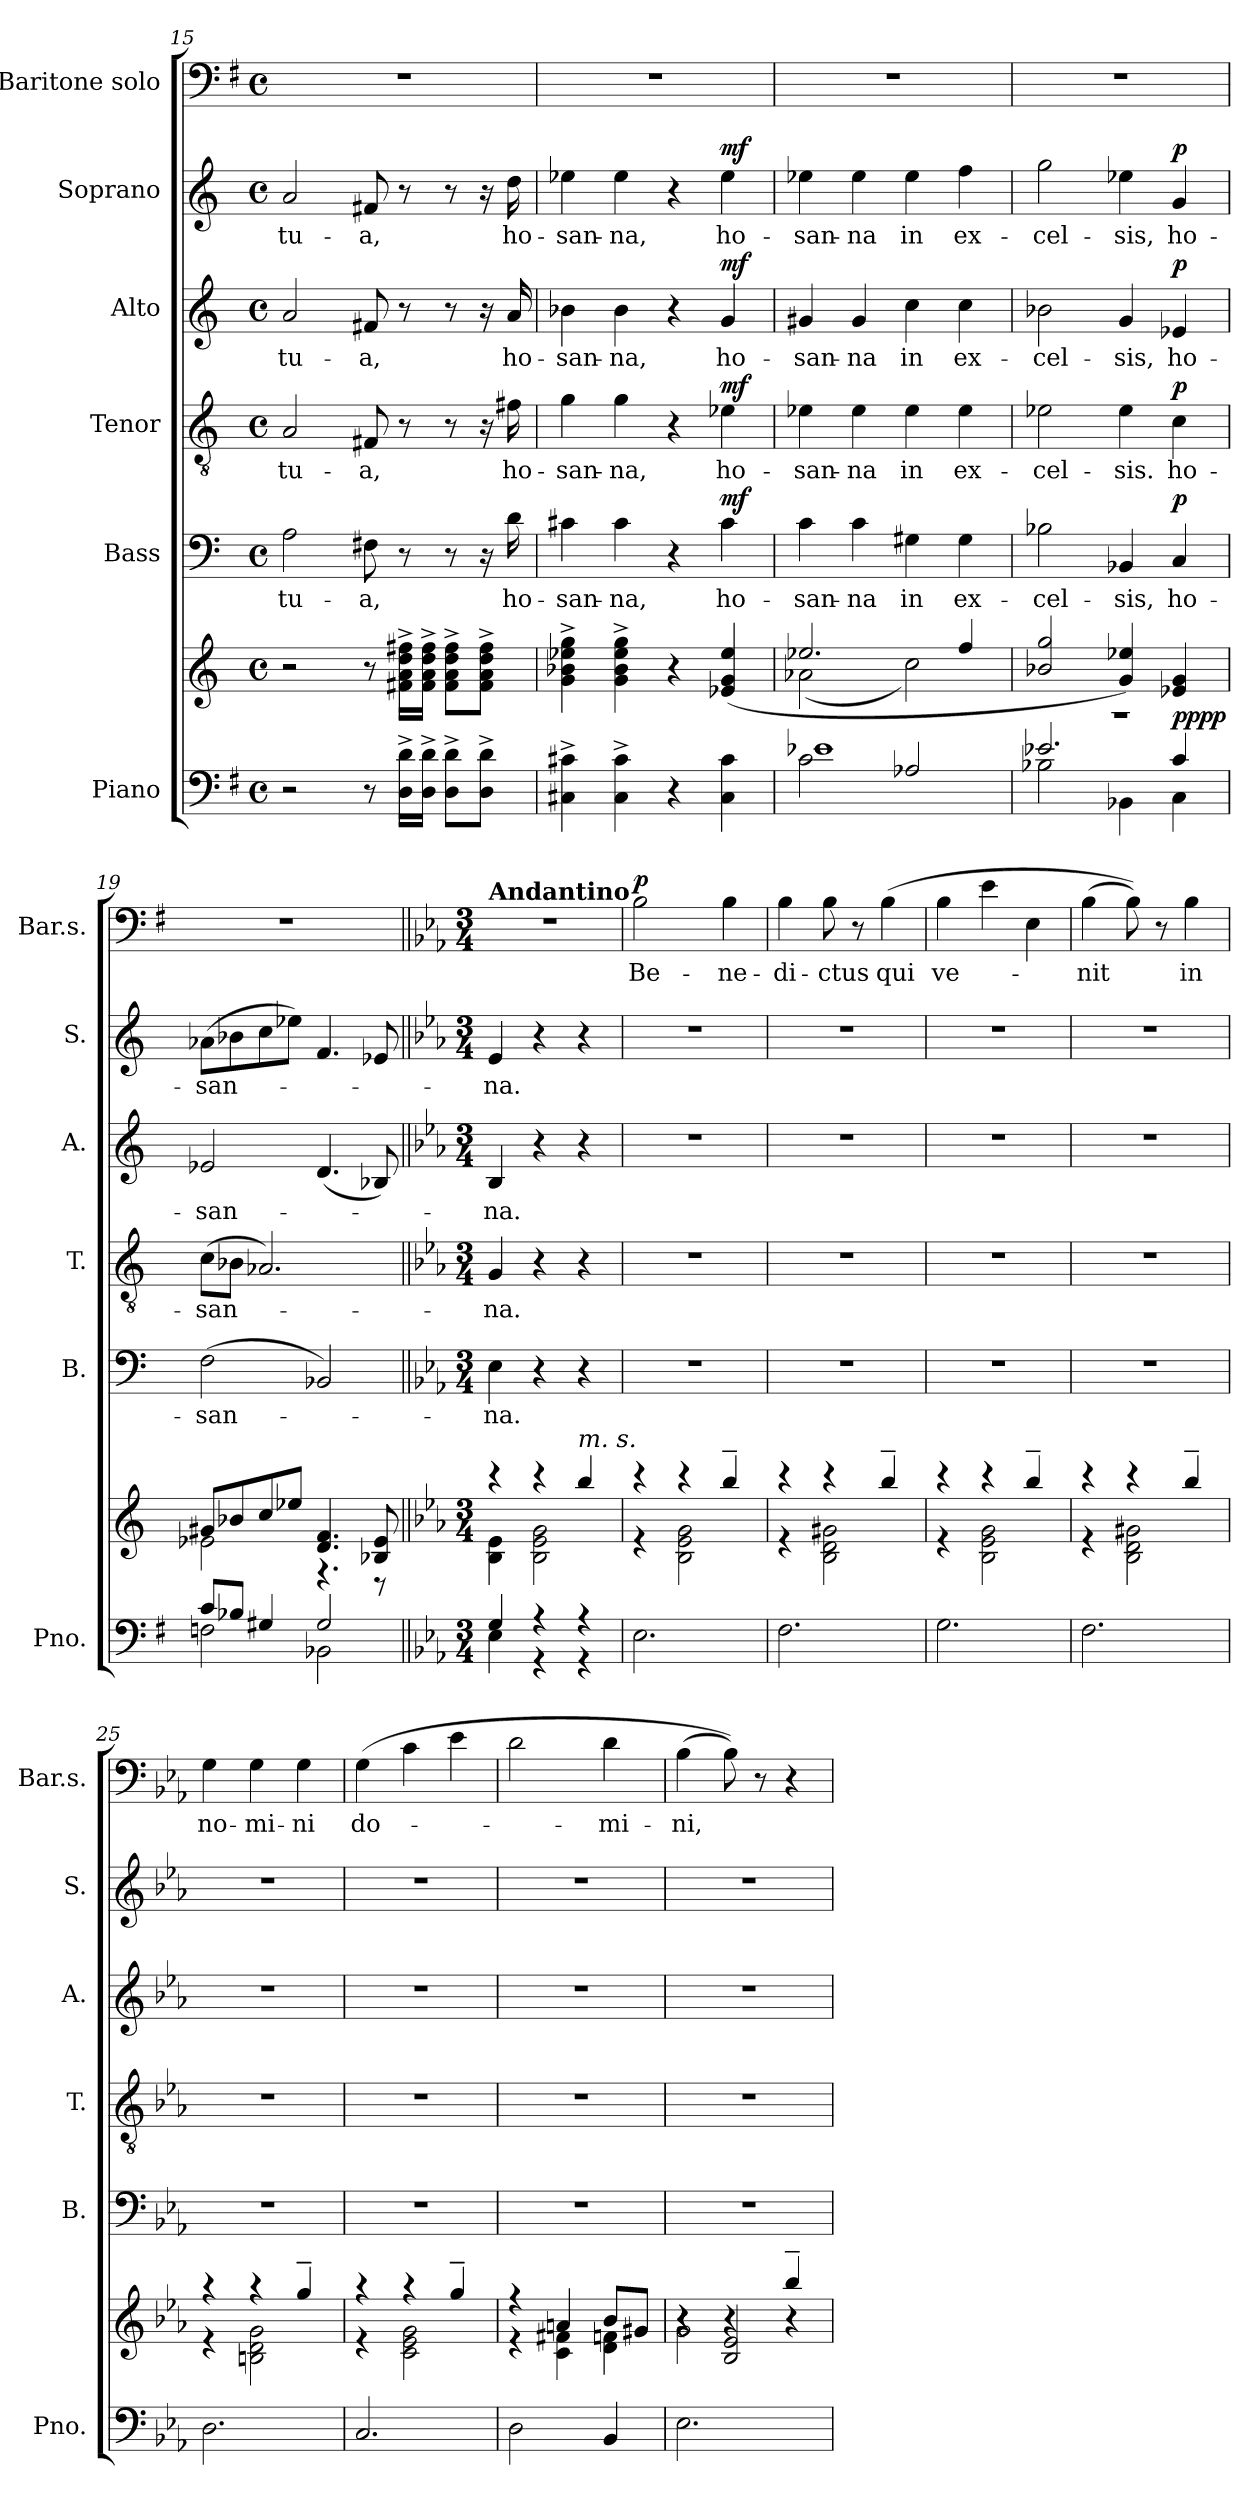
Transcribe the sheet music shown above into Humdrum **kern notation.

**kern	**kern	**dynam	**kern	**text	**dynam	**kern	**text	**dynam	**kern	**text	**dynam	**kern	**text	**dynam	**kern	**text	**dynam
*part6	*part6	*part6	*part5	*part5	*part5	*part4	*part4	*part4	*part3	*part3	*part3	*part2	*part2	*part2	*part1	*part1	*part1
*staff7	*staff6	*staff6/7	*staff5	*staff5	*staff5	*staff4	*staff4	*staff4	*staff3	*staff3	*staff3	*staff2	*staff2	*staff2	*staff1	*staff1	*staff1
*I"Piano	*	*	*I"Bass	*	*	*I"Tenor	*	*	*I"Alto	*	*	*I"Soprano	*	*	*I"Baritone solo	*	*
*I'Pno.	*	*	*I'B.	*	*	*I'T.	*	*	*I'A.	*	*	*I'S.	*	*	*I'Bar.s.	*	*
*clefF4	*clefG2	*	*clefF4	*	*	*clefGv2	*	*	*clefG2	*	*	*clefG2	*	*	*clefF4	*	*
*k[f#]	*	*	*k[]	*	*	*k[]	*	*	*k[]	*	*	*k[]	*	*	*k[f#]	*	*
*M4/4	*M4/4	*	*M4/4	*	*	*M4/4	*	*	*M4/4	*	*	*M4/4	*	*	*M4/4	*	*
*met(c)	*met(c)	*	*met(c)	*	*	*met(c)	*	*	*met(c)	*	*	*met(c)	*	*	*met(c)	*	*
=15	=15	=15	=15	=15	=15	=15	=15	=15	=15	=15	=15	=15	=15	=15	=15	=15	=15
2r	2r	.	2A\	tu-	.	2A/	tu-	.	2a/	tu-	.	2a/	tu-	.	1r	.	.
8r	8r	.	8F#X\	-a,	.	8F#X/	-a,	.	8f#X/	-a,	.	8f#X/	-a,	.	.	.	.
16D\^ 16d\^LL	16f#X\^ 16a\^ 16dd\^ 16ff#X\^LL	.	8r	.	.	8r	.	.	8r	.	.	8r	.	.	.	.	.
16D\^ 16d\^JJ	16f#\^ 16a\^ 16dd\^ 16ff#\^JJ	.	.	.	.	.	.	.	.	.	.	.	.	.	.	.	.
8D\^ 8d\^L	8f#\^ 8a\^ 8dd\^ 8ff#\^L	.	8r	.	.	8r	.	.	8r	.	.	8r	.	.	.	.	.
8D\^ 8d\^J	8f#\^ 8a\^ 8dd\^ 8ff#\^J	.	16r	.	.	16r	.	.	16r	.	.	16r	.	.	.	.	.
.	.	.	16d\	ho-	.	16f#X\	ho-	.	16a/	ho-	.	16dd\	ho-	.	.	.	.
=16	=16	=16	=16	=16	=16	=16	=16	=16	=16	=16	=16	=16	=16	=16	=16	=16	=16
4C#X\^ 4c#X\^	4g\^ 4b-X\^ 4ee-X\^ 4gg\^	.	4c#X\	-san-	.	4g\	-san-	.	4b-X\	-san-	.	4ee-X\	-san-	.	1r	.	.
4C#\^ 4c#\^	4g\^ 4b-\^ 4ee-\^ 4gg\^	.	4c#\	-na,	.	4g\	-na,	.	4b-\	-na,	.	4ee-\	-na,	.	.	.	.
4r	4r	.	4r	.	.	4r	.	.	4r	.	.	4r	.	.	.	.	.
!	!	!LO:DY:a=2	!	!	!	!	!	!	!	!	!	!	!	!	!	!	!
!	!	!LO:DY:n=1:a=2	!	!	!	!	!	!	!	!	!	!	!	!	!	!	!
!	!	!LO:DY:n=2:a	!	!	!	!	!	!	!	!	!	!	!	!	!	!	!
!	!	!LO:DY:n=3:a	!	!	!	!	!	!	!	!	!	!	!	!	!	!	!
!	!	!LO:DY:n=4:a	!	!	!LO:DY:a	!	!	!LO:DY:a	!	!	!LO:DY:a	!	!	!LO:DY:a	!	!	!
4C#\ 4c#\	(4e-X/ 4g/ 4ee-/	mf mf mf mf mf	4c#\	ho-	mf	4e-X\	ho-	mf	4g/	ho-	mf	4ee-\	ho-	mf	.	.	.
!!LO:LB:g=z
=17	=17	=17	=17	=17	=17	=17	=17	=17	=17	=17	=17	=17	=17	=17	=17	=17	=17
*^	*^	*	*	*	*	*	*	*	*	*	*	*	*	*	*	*	*
2c\	1e-X	2.ee-X/	(2a-X\	.	4c\	-san-	.	4e-X\	-san-	.	4g#X/	-san-	.	4ee-X\	-san-	.	1r	.	.
.	.	.	.	.	4c\	-na	.	4e-\	-na	.	4g#/	-na	.	4ee-\	-na	.	.	.	.
2A-X/	.	.	2cc\)	.	4G#X\	in	.	4e-\	in	.	4cc\	in	.	4ee-\	in	.	.	.	.
.	.	4ff/	.	.	4G#\	ex-	.	4e-\	ex-	.	4cc\	ex-	.	4ff\	ex-	.	.	.	.
=18	=18	=18	=18	=18	=18	=18	=18	=18	=18	=18	=18	=18	=18	=18	=18	=18	=18	=18	=18
2B-X\	2.e-X/	2b-X/ 2gg/	1r	.	2B-X\	-cel-	.	2e-X\	-cel-	.	2b-X\	-cel-	.	2gg\	-cel-	.	1r	.	.
4BB-X\	.	4g/ 4ee-X/)	.	.	4BB-X/	-sis,	.	4e-\	-sis.	.	4g/	-sis,	.	4ee-X\	-sis,	.	.	.	.
!	!	!	!	!LO:DY:a=2	!	!	!	!	!	!	!	!	!	!	!	!	!	!	!
!	!	!	!	!LO:DY:n=1:a=2	!	!	!	!	!	!	!	!	!	!	!	!	!	!	!
!	!	!	!	!LO:DY:n=2:a	!	!	!	!	!	!	!	!	!	!	!	!	!	!	!
!	!	!	!	!LO:DY:n=3:a	!	!	!LO:DY:a	!	!	!LO:DY:a	!	!	!LO:DY:a	!	!	!LO:DY:a	!	!	!
4C\	4c/	4e-X/ 4g/	.	p p p p	4C/	ho-	p	4c\	ho-	p	4e-X/	ho-	p	4g/	ho-	p	.	.	.
=19	=19	=19	=19	=19	=19	=19	=19	=19	=19	=19	=19	=19	=19	=19	=19	=19	=19	=19	=19
2Fn\	8c/L	8g#X/L	2e-X\	.	(2F\	-san-	.	(8c\L	-san-	.	2e-X/	-san-	.	(8a-X\L	-san-	.	1r	.	.
.	8B-X/J	8b-X/	.	.	.	.	.	8B-X\J	.	.	.	.	.	8b-X\	.	.	.	.	.
.	4G#X/	8cc/	.	.	.	.	.	2.A-X/)	.	.	.	.	.	8cc\	.	.	.	.	.
.	.	8ee-X/J	.	.	.	.	.	.	.	.	.	.	.	8ee-X\J)	.	.	.	.	.
2BB-X\	2G#/	4.d/ 4.f/	4.r	.	2BB-X/)	.	.	.	.	.	(4.d/	.	.	4.f/	.	.	.	.	.
.	.	8B-X/ 8e-/	8r	.	.	.	.	.	.	.	8B-X/)	.	.	8e-X/	.	.	.	.	.
=20||	=20||	=20||	=20||	=20||	=20||	=20||	=20||	=20||	=20||	=20||	=20||	=20||	=20||	=20||	=20||	=20||	=20||	=20||	=20||
*k[b-e-a-]	*	*k[b-e-a-]	*	*	*k[b-e-a-]	*	*	*k[b-e-a-]	*	*	*k[b-e-a-]	*	*	*k[b-e-a-]	*	*	*k[b-e-a-]	*	*
*M3/4	*	*M3/4	*	*	*M3/4	*	*	*M3/4	*	*	*M3/4	*	*	*M3/4	*	*	*M3/4	*	*
!	!	!	!	!	!	!	!	!	!	!	!	!	!	!	!	!	!LO:TX:a:B:t=Andantino	!	!
4E-\	4G/	4r	4B-\ 4e-\	.	4E-\	-na.	.	4G/	-na.	.	4B-/	-na.	.	4e-/	-na.	.	2.r	.	.
4r	4r	4r	2B-\ 2e-\ 2g\	.	4r	.	.	4r	.	.	4r	.	.	4r	.	.	.	.	.
!	!	!LO:TX:a:i:t=m. s.	!	!	!	!	!	!	!	!	!	!	!	!	!	!	!	!	!
4r	4r	4bb-/	.	.	4r	.	.	4r	.	.	4r	.	.	4r	.	.	.	.	.
!!LO:PB:g=z
=21	=21	=21	=21	=21	=21	=21	=21	=21	=21	=21	=21	=21	=21	=21	=21	=21	=21	=21	=21
!	!	!	!	!	!	!	!	!	!	!	!	!	!	!	!	!	!	!	!LO:DY:a
*v	*v	*	*	*	*	*	*	*	*	*	*	*	*	*	*	*	*	*	*
2.E-\	4r	4r	.	2.r	.	.	2.r	.	.	2.r	.	.	2.r	.	.	2B-\	Be-	p
.	4r	2B-\ 2e-\ 2g\	.	.	.	.	.	.	.	.	.	.	.	.	.	.	.	.
.	4bb-~/	.	.	.	.	.	.	.	.	.	.	.	.	.	.	4B-\	-ne-	.
=22	=22	=22	=22	=22	=22	=22	=22	=22	=22	=22	=22	=22	=22	=22	=22	=22	=22	=22
2.F\	4r	4r	.	2.r	.	.	2.r	.	.	2.r	.	.	2.r	.	.	4B-\	-di-	.
.	4r	2B-\ 2d\ 2g#X\	.	.	.	.	.	.	.	.	.	.	.	.	.	8B-\	-ctus	.
.	.	.	.	.	.	.	.	.	.	.	.	.	.	.	.	8r	.	.
.	4bb-~/	.	.	.	.	.	.	.	.	.	.	.	.	.	.	(4B-\	qui	.
=23	=23	=23	=23	=23	=23	=23	=23	=23	=23	=23	=23	=23	=23	=23	=23	=23	=23	=23
2.G\	4r	4r	.	2.r	.	.	2.r	.	.	2.r	.	.	2.r	.	.	4B-\	ve-	.
.	4r	2B-\ 2e-\ 2g\	.	.	.	.	.	.	.	.	.	.	.	.	.	4e-\	.	.
.	4bb-~/	.	.	.	.	.	.	.	.	.	.	.	.	.	.	4E-\	.	.
=24	=24	=24	=24	=24	=24	=24	=24	=24	=24	=24	=24	=24	=24	=24	=24	=24	=24	=24
2.F\	4r	4r	.	2.r	.	.	2.r	.	.	2.r	.	.	2.r	.	.	(4B-\	-nit	.
.	4r	2B-\ 2d\ 2g#X\	.	.	.	.	.	.	.	.	.	.	.	.	.	8B-\))	.	.
.	.	.	.	.	.	.	.	.	.	.	.	.	.	.	.	8r	.	.
.	4bb-~/	.	.	.	.	.	.	.	.	.	.	.	.	.	.	4B-\	in	.
=25	=25	=25	=25	=25	=25	=25	=25	=25	=25	=25	=25	=25	=25	=25	=25	=25	=25	=25
2.D\	4r	4r	.	2.r	.	.	2.r	.	.	2.r	.	.	2.r	.	.	4G\	no-	.
.	4r	2Bn\ 2d\ 2g\	.	.	.	.	.	.	.	.	.	.	.	.	.	4G\	-mi-	.
.	4gg~/	.	.	.	.	.	.	.	.	.	.	.	.	.	.	4G\	-ni	.
=26	=26	=26	=26	=26	=26	=26	=26	=26	=26	=26	=26	=26	=26	=26	=26	=26	=26	=26
2.C/	4r	4r	.	2.r	.	.	2.r	.	.	2.r	.	.	2.r	.	.	(4G\	do-	.
.	4r	2c\ 2e-\ 2g\	.	.	.	.	.	.	.	.	.	.	.	.	.	4c\	.	.
.	4gg~/	.	.	.	.	.	.	.	.	.	.	.	.	.	.	4e-\	.	.
=27	=27	=27	=27	=27	=27	=27	=27	=27	=27	=27	=27	=27	=27	=27	=27	=27	=27	=27
2D\	4r	4r	.	2.r	.	.	2.r	.	.	2.r	.	.	2.r	.	.	2d\	.	.
.	4an/	4c\ 4f#X\	.	.	.	.	.	.	.	.	.	.	.	.	.	.	.	.
4BB-/	8b-/L	4d\ 4fn\	.	.	.	.	.	.	.	.	.	.	.	.	.	4d\	-mi-	.
.	8g#X/J	.	.	.	.	.	.	.	.	.	.	.	.	.	.	.	.	.
=28	=28	=28	=28	=28	=28	=28	=28	=28	=28	=28	=28	=28	=28	=28	=28	=28	=28	=28
*	*	*^	*	*	*	*	*	*	*	*	*	*	*	*	*	*	*	*
2.E-\	4r	2g\	4r	.	2.r	.	.	2.r	.	.	2.r	.	.	2.r	.	.	(4B-\	-ni,	.
.	4r	.	2B-/ 2e-/	.	.	.	.	.	.	.	.	.	.	.	.	.	8B-\))	.	.
.	.	.	.	.	.	.	.	.	.	.	.	.	.	.	.	.	8r	.	.
.	4bb-~/	4r	.	.	.	.	.	.	.	.	.	.	.	.	.	.	4r	.	.
*	*v	*v	*v	*	*	*	*	*	*	*	*	*	*	*	*	*	*	*	*
=	=	=	=	=	=	=	=	=	=	=	=	=	=	=	=	=	=
*-	*-	*-	*-	*-	*-	*-	*-	*-	*-	*-	*-	*-	*-	*-	*-	*-	*-
